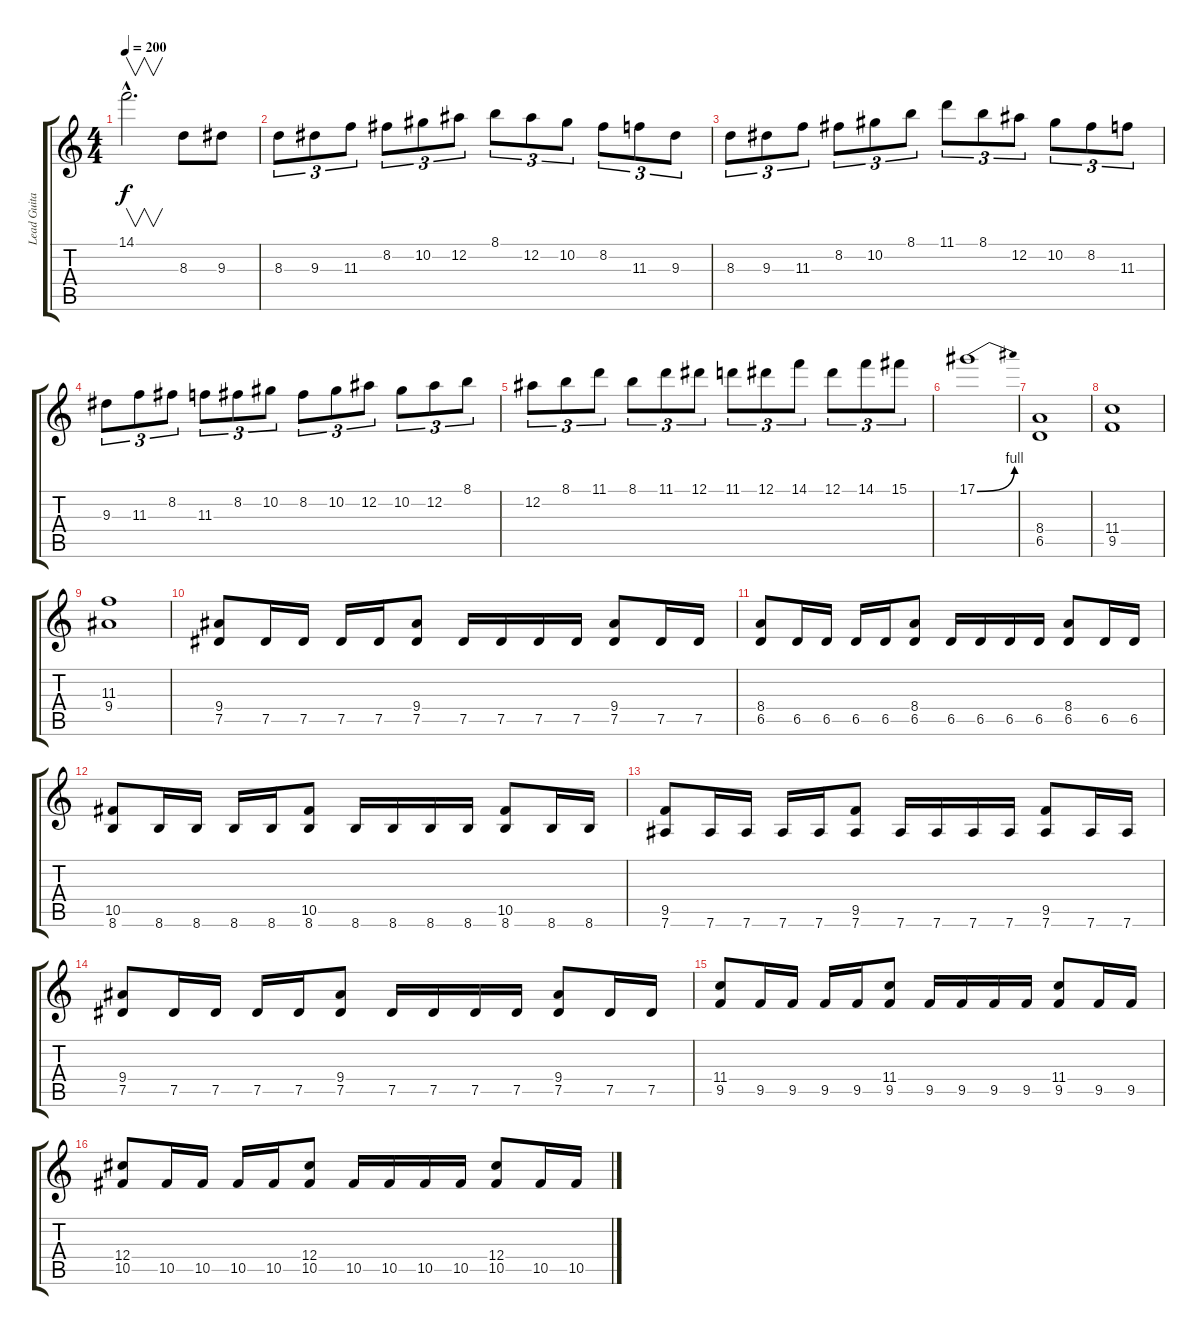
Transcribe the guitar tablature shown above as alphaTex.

\track ("Lead Guitar" "Lead Guita") {instrument distortionguitar}
\staff {score tabs}
\tuning (Eb4 Bb3 Gb3 Db3 Ab2 Eb2) {hide}
\ts (4 4)
\tempo 200
\clef g2
\ks c
14.1{hac}.2{v d dy f} 8.3.8 9.3.8 |
8.3.8{tu (3 2)} 9.3.8{tu (3 2)} 11.3.8{tu (3 2)} 8.2.8{tu (3 2)} 10.2.8{tu (3 2)} 12.2.8{tu (3 2)} 8.1.8{tu (3 2)} 12.2.8{tu (3 2)} 10.2.8{tu (3 2)} 8.2.8{tu (3 2)} 11.3.8{tu (3 2)} 9.3.8{tu (3 2)} |
8.3.8{tu (3 2)} 9.3.8{tu (3 2)} 11.3.8{tu (3 2)} 8.2.8{tu (3 2)} 10.2.8{tu (3 2)} 8.1.8{tu (3 2)} 11.1.8{tu (3 2)} 8.1.8{tu (3 2)} 12.2.8{tu (3 2)} 10.2.8{tu (3 2)} 8.2.8{tu (3 2)} 11.3.8{tu (3 2)} |
9.3.8{tu (3 2)} 11.3.8{tu (3 2)} 8.2.8{tu (3 2)} 11.3.8{tu (3 2)} 8.2.8{tu (3 2)} 10.2.8{tu (3 2)} 8.2.8{tu (3 2)} 10.2.8{tu (3 2)} 12.2.8{tu (3 2)} 10.2.8{tu (3 2)} 12.2.8{tu (3 2)} 8.1.8{tu (3 2)} |
12.2.8{tu (3 2)} 8.1.8{tu (3 2)} 11.1.8{tu (3 2)} 8.1.8{tu (3 2)} 11.1.8{tu (3 2)} 12.1.8{tu (3 2)} 11.1.8{tu (3 2)} 12.1.8{tu (3 2)} 14.1.8{tu (3 2)} 12.1.8{tu (3 2)} 14.1.8{tu (3 2)} 15.1.8{tu (3 2)} |
17.1{be (bend 0 0 60 4)}.1 |
(8.4 6.5).1 |
(11.4 9.5).1 |
(11.3 9.4).1 |
(9.4 7.5).8 7.5.16 7.5.16 7.5.16 7.5.16 (9.4 7.5).8 7.5.16 7.5.16 7.5.16 7.5.16 (9.4 7.5).8 7.5.16 7.5.16 |
(8.4 6.5).8 6.5.16 6.5.16 6.5.16 6.5.16 (8.4 6.5).8 6.5.16 6.5.16 6.5.16 6.5.16 (8.4 6.5).8 6.5.16 6.5.16 |
(10.5 8.6).8 8.6.16 8.6.16 8.6.16 8.6.16 (10.5 8.6).8 8.6.16 8.6.16 8.6.16 8.6.16 (10.5 8.6).8 8.6.16 8.6.16 |
(9.5 7.6).8 7.6.16 7.6.16 7.6.16 7.6.16 (9.5 7.6).8 7.6.16 7.6.16 7.6.16 7.6.16 (9.5 7.6).8 7.6.16 7.6.16 |
(9.4 7.5).8 7.5.16 7.5.16 7.5.16 7.5.16 (9.4 7.5).8 7.5.16 7.5.16 7.5.16 7.5.16 (9.4 7.5).8 7.5.16 7.5.16 |
(11.4 9.5).8 9.5.16 9.5.16 9.5.16 9.5.16 (11.4 9.5).8 9.5.16 9.5.16 9.5.16 9.5.16 (11.4 9.5).8 9.5.16 9.5.16 |
(12.4 10.5).8 10.5.16 10.5.16 10.5.16 10.5.16 (12.4 10.5).8 10.5.16 10.5.16 10.5.16 10.5.16 (12.4 10.5).8 10.5.16 10.5.16
